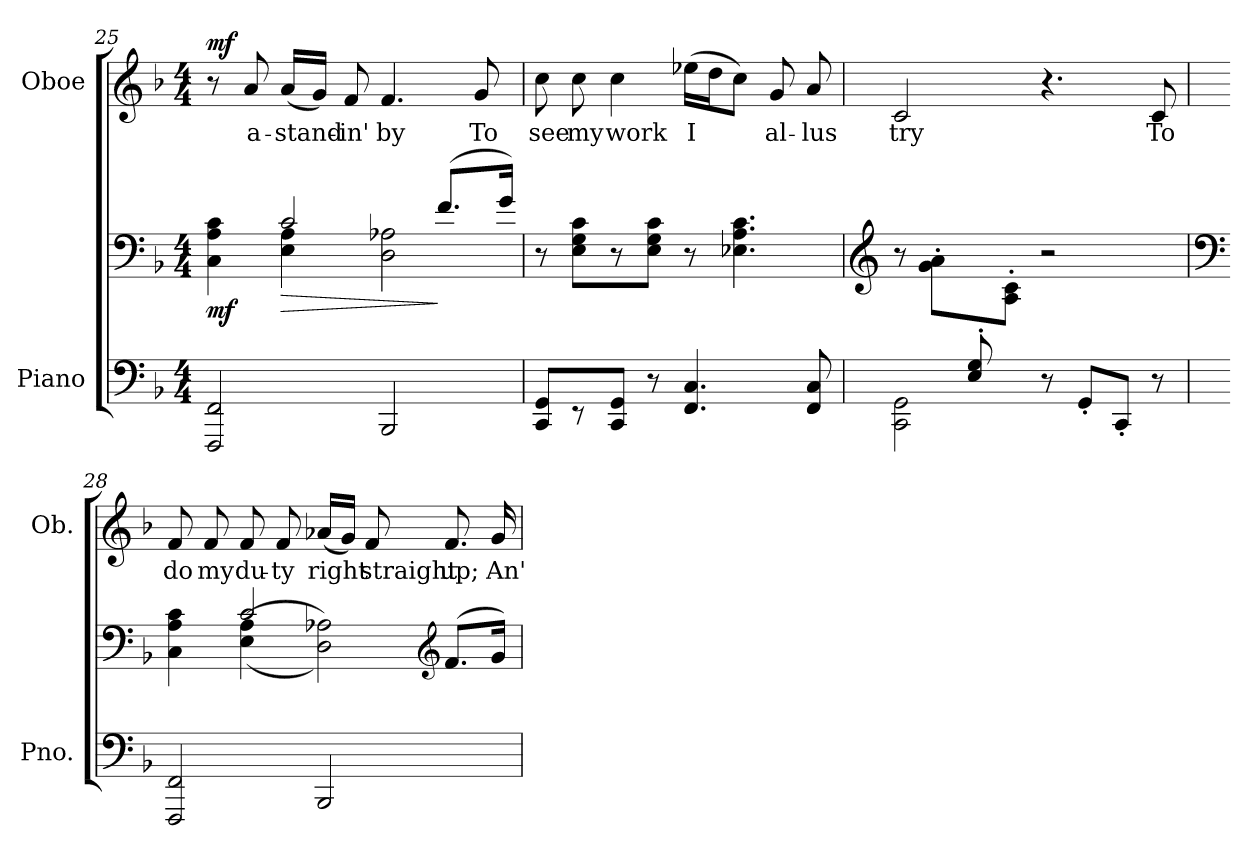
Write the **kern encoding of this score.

**kern	**kern	**dynam	**kern	**text	**dynam
*part2	*part2	*part2	*part1	*part1	*part1
*staff3	*staff2	*staff2/3	*staff1	*staff1	*staff1
*I"Piano	*	*	*I"Oboe	*	*
*I'Pno.	*	*	*I'Ob.	*	*
*clefF4	*clefF4	*	*clefG2	*	*
*k[b-]	*k[b-]	*	*k[b-]	*	*
*M4/4	*M4/4	*	*M4/4	*	*
=25	=25	=25	=25	=25	=25
*	*^	*	*	*	*
!	!	!	!LO:DY:b	!	!	!LO:DY:a
2FFF/ 2FF/	4C\ 4A\ 4c\	4ryy	mf	8r	.	mf
!	!	!	!	!	!LO:LY:b	!
.	.	.	.	8a/	a-	.
!	!	!	!LO:HP:b	!	!LO:LY:b	!
.	2c/	4E\ 4A\	>	(16a/LL	-stand-	.
.	.	.	.	16g/JJ)	.	.
!	!	!	!	!	!LO:LY:b	!
.	.	.	.	8f/	-in'	.
!	!	!	!	!	!LO:LY:b	!
2BBB-/	.	2D\ 2A-X\	.	4.f/	by	.
.	(8.f/L	.	]	.	.	.
!	!	!	!	!	!LO:LY:b	!
.	.	.	.	8g/	To	.
.	16g/Jk)	.	.	.	.	.
*	*v	*v	*	*	*	*
=26	=26	=26	=26	=26	=26
!	!	!	!	!LO:LY:b	!
8CC/ 8GG/L	8r	.	8cc\	see	.
!	!	!	!	!LO:LY:b	!
8r	8E\ 8G\ 8c\L	.	8cc\	my	.
!	!	!	!	!LO:LY:b	!
8CC/ 8GG/J	8r	.	4cc\	work	.
8r	8E\ 8G\ 8c\J	.	.	.	.
!	!	!	!	!LO:LY:b	!
4.FF/ 4.C/	8r	.	(16ee-X\LL	I	.
.	.	.	16dd\J	.	.
.	4.E-X\ 4.A\ 4.c\	.	8cc\J)	.	.
!	!	!	!	!LO:LY:b	!
.	.	.	8g/	al-	.
!	!	!	!	!LO:LY:b	!
8FF/ 8C/	.	.	8a/	-lus	.
!!LO:LB:g=z
=27	=27	=27	=27	=27	=27
*	*clefG2	*	*	*	*
*^	*	*	*	*	*
!	!	!	!	!	!LO:LY:b	!
4ryy	2CC\ 2GG\	8r	.	2c/	try	.
.	.	8g\' 8a\'L	.	.	.	.
8E/' 8G/'	.	8ryy	.	.	.	.
2ryy	.	8A\' 8c\'J	.	.	.	.
.	8r	2r	.	4.r	.	.
.	8GG'/L	.	.	.	.	.
.	8CC'/J	.	.	.	.	.
!	!	!	!	!	!LO:LY:b	!
8ryy	8r	.	.	8c/	To	.
*v	*v	*	*	*	*	*
=28	=28	=28	=28	=28	=28
*	*clefF4	*	*	*	*
*^	*^	*	*	*	*
!	!	!	!	!	!	!LO:LY:b	!
*v	*v	*	*	*	*	*	*
2FFF/ 2FF/	4C\ 4A\ 4c\	4ryy	.	8f/	do	.
!	!	!	!	!	!LO:LY:b	!
.	.	.	.	8f/	my	.
!	!	!	!	!	!LO:LY:b	!
.	2c/	(>(4E\ 4A\	.	8f/	du-	.
!	!	!	!	!	!LO:LY:b	!
.	.	.	.	8f/	-ty	.
!	!	!	!	!	!LO:LY:b	!
2BBB-/	.	2D\ 2A-X\))	.	(16a-X/LL	right	.
.	.	.	.	16g/JJ)	.	.
!	!	!	!	!	!LO:LY:b	!
.	.	.	.	8f/	straight	.
*	*clefG2	*	*	*	*	*
!	!	!	!	!	!LO:LY:b	!
.	(8.f/L	.	.	8.f/	up;	.
!	!	!	!	!	!LO:LY:b	!
.	16g/Jk)	.	.	16g/	An'	.
*	*v	*v	*	*	*	*
=	=	=	=	=	=
*-	*-	*-	*-	*-	*-
